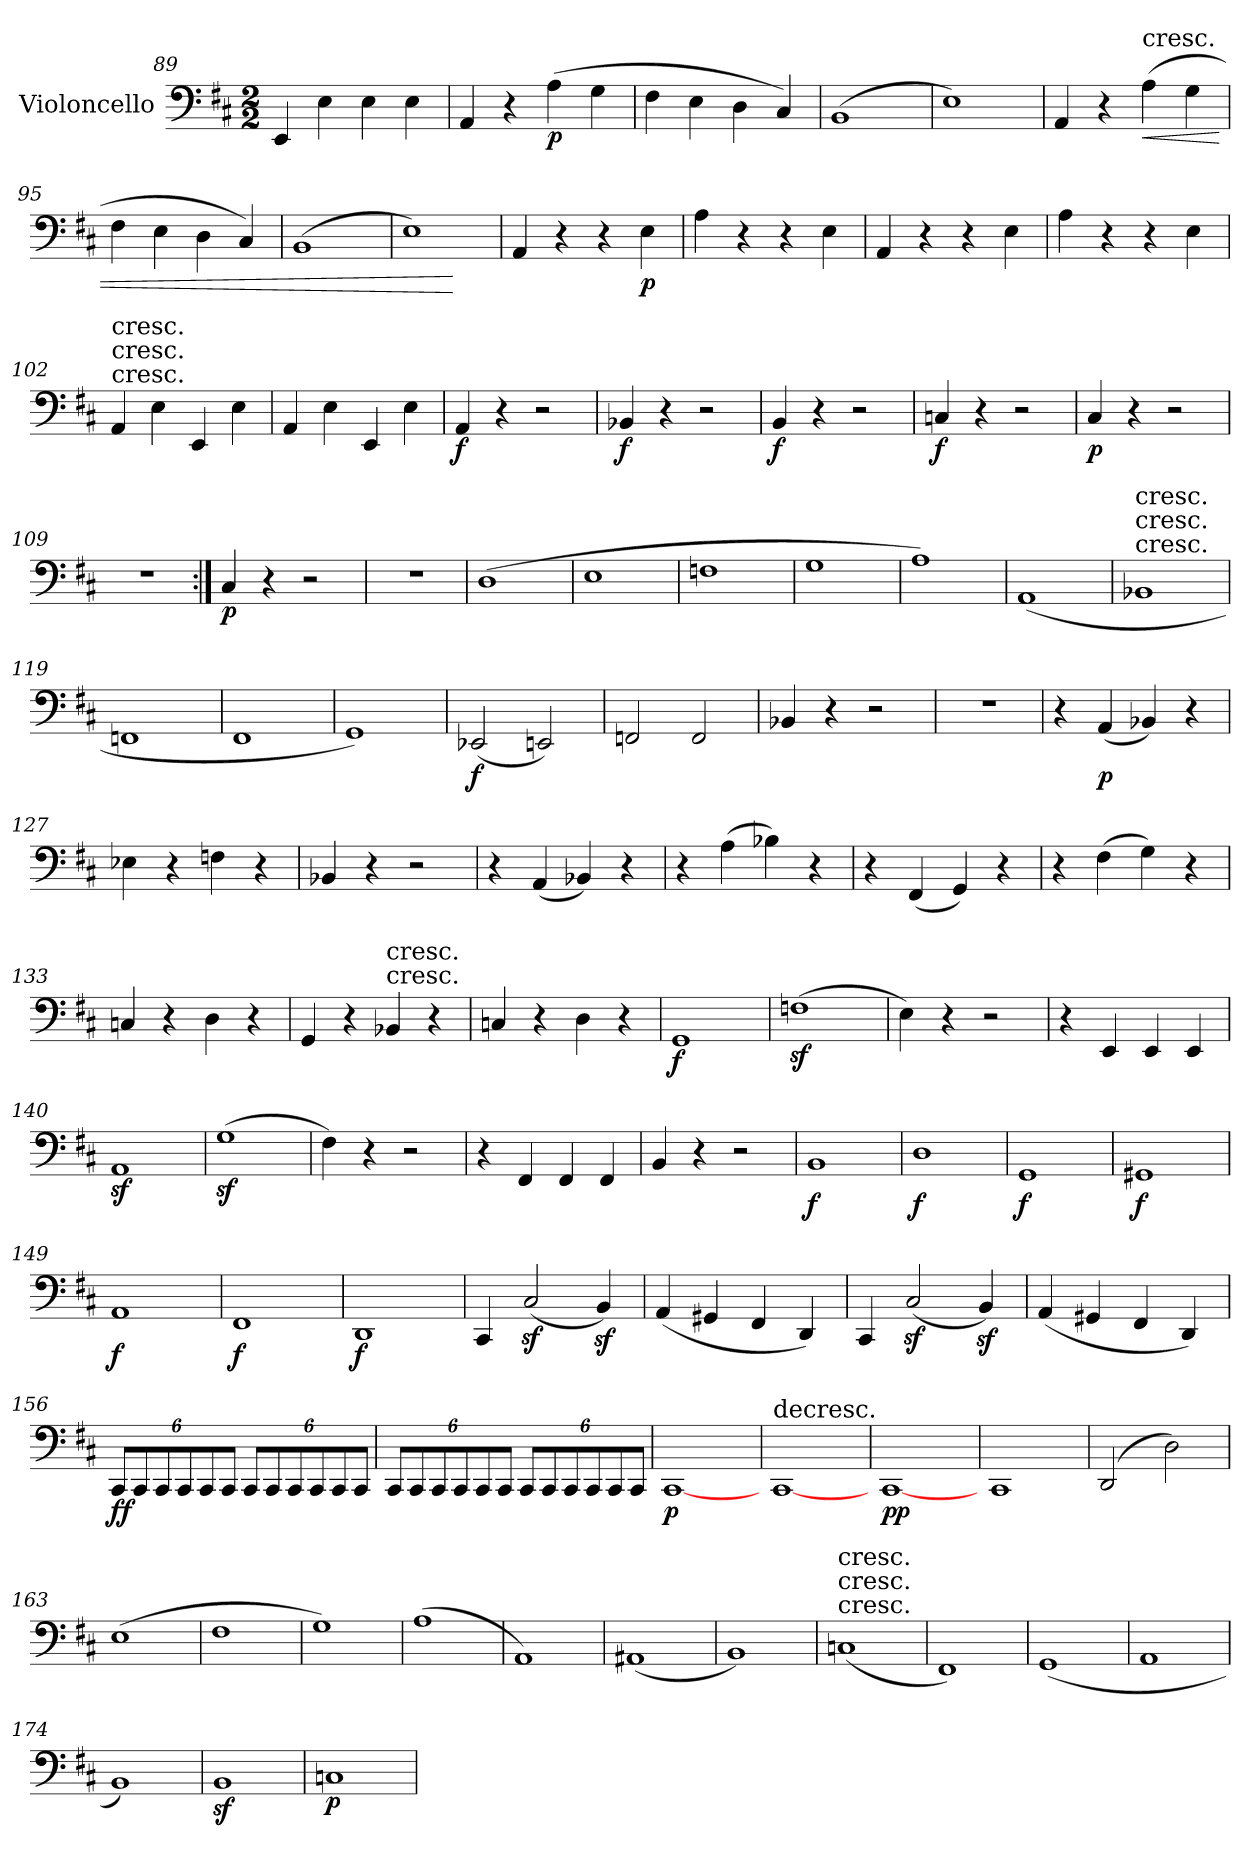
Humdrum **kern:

**kern	**dynam
*part1	*part1
*staff1	*staff1
*I"Violoncello	*
*I'Vc	*
*clefF4	*
*k[f#c#]	*
*D:	*
*M2/2	*
=89	=89
4EE	.
4E	.
4E	.
4E	.
=90	=90
4AA	.
4r	.
(4A	p
4G	.
=91	=91
4F#	.
4E	.
4D	.
4C#)	.
=92	=92
(1BB	.
=93	=93
1E)	.
=94	=94
4AA	.
4r	.
!LO:TX:a:t=cresc.	!
!	!LO:HP:b
(4A	<
4G	.
=95	=95
4F#	.
4E	.
4D	.
4C#)	.
=96	=96
(1BB	.
=97	=97
1E)	.
.	[
=98	=98
4AA	.
4r	.
4r	.
4E	p
=99	=99
4A	.
4r	.
4r	.
4E	.
=100	=100
4AA	.
4r	.
4r	.
4E	.
=101	=101
4A	.
4r	.
4r	.
4E	.
=102	=102
!LO:TX:t=cresc.	!
!LO:TX:a:t=cresc.	!
!LO:TX:a:t=cresc.	!
4AA	.
4E	.
4EE	.
4E	.
=103	=103
4AA	.
4E	.
4EE	.
4E	.
=104	=104
4AA	f
4r	.
2r	.
=105	=105
4BB-X	f
4r	.
2r	.
=106	=106
4BB	f
4r	.
2r	.
=107	=107
4Cn	f
4r	.
2r	.
=108	=108
4C#	p
4r	.
2r	.
=109	=109
1r	.
=110:|!	=110:|!
4C#	p
4r	.
2r	.
=111	=111
1r	.
=112	=112
(1D	.
=113	=113
1E	.
=114	=114
1Fn	.
=115	=115
1G	.
=116	=116
1A)	.
=117	=117
(1AA	.
=118	=118
!LO:TX:t=cresc.	!
!LO:TX:a:t=cresc.	!
!LO:TX:a:t=cresc.	!
1BB-X	.
=119	=119
1FFn	.
=120	=120
1FF#	.
=121	=121
1GG)	.
=122	=122
(2EE-X	f
2EEn)	.
=123	=123
2FFn	.
2FF	.
=124	=124
4BB-X	.
4r	.
2r	.
=125	=125
1r	.
=126	=126
4r	.
(4AA	p
4BB-X)	.
4r	.
=127	=127
4E-X	.
4r	.
4Fn	.
4r	.
=128	=128
4BB-X	.
4r	.
2r	.
=129	=129
4r	.
(4AA	.
4BB-X)	.
4r	.
=130	=130
4r	.
(4A	.
4B-X)	.
4r	.
=131	=131
4r	.
(4FF#	.
4GG)	.
4r	.
=132	=132
4r	.
(4F#	.
4G)	.
4r	.
=133	=133
4Cn	.
4r	.
4D	.
4r	.
=134	=134
4GG	.
4r	.
!LO:TX:t=cresc.	!
!LO:TX:a:t=cresc.	!
4BB-X	.
4r	.
=135	=135
4Cn	.
4r	.
4D	.
4r	.
=136	=136
1GG	f
=137	=137
(1Fnz	.
=138	=138
4E)	.
4r	.
2r	.
=139	=139
4r	.
4EE	.
4EE	.
4EE	.
=140	=140
1AAz	.
=141	=141
(1Gz	.
=142	=142
4F#)	.
4r	.
2r	.
=143	=143
4r	.
4FF#	.
4FF#	.
4FF#	.
=144	=144
4BB	.
4r	.
2r	.
=145	=145
1BB	f
=146	=146
1D	f
=147	=147
1GG	f
=148	=148
1GG#X	f
=149	=149
1AA	f
=150	=150
1FF#	f
=151	=151
1DD	f
=152	=152
4CC#	.
(2C#z	.
4BBz)	.
=153	=153
(4AA	.
4GG#X	.
4FF#	.
4DD)	.
=154	=154
4CC#	.
(2C#z	.
4BBz)	.
=155	=155
(4AA	.
4GG#X	.
4FF#	.
4DD)	.
=156	=156
12CC#/L	ff
12CC#/	.
12CC#/	.
12CC#/	.
12CC#/	.
12CC#/J	.
12CC#/L	.
12CC#/	.
12CC#/	.
12CC#/	.
12CC#/	.
12CC#/J	.
=157	=157
12CC#/L	.
12CC#/	.
12CC#/	.
12CC#/	.
12CC#/	.
12CC#/J	.
12CC#/L	.
12CC#/	.
12CC#/	.
12CC#/	.
12CC#/	.
12CC#/J	.
=158	=158
[1CC#	p
=159	=159
!LO:TX:t=decresc.	!
[1CC#	.
=160	=160
[1CC#	pp
=161	=161
1CC#	.
=162	=162
(2DD	.
2D)	.
=163	=163
(1E	.
=164	=164
1F#	.
=165	=165
1G)	.
=166	=166
(1A	.
=167	=167
1AA)	.
=168	=168
(1AA#X	.
=169	=169
1BB)	.
=170	=170
!LO:TX:t=cresc.	!
!LO:TX:a:t=cresc.	!
!LO:TX:a:t=cresc.	!
(1Cn	.
=171	=171
1FF#)	.
=172	=172
(1GG	.
=173	=173
1AA	.
=174	=174
1BB)	.
=175	=175
1BBz	.
=176	=176
1Cn	p
=	=
*-	*-
